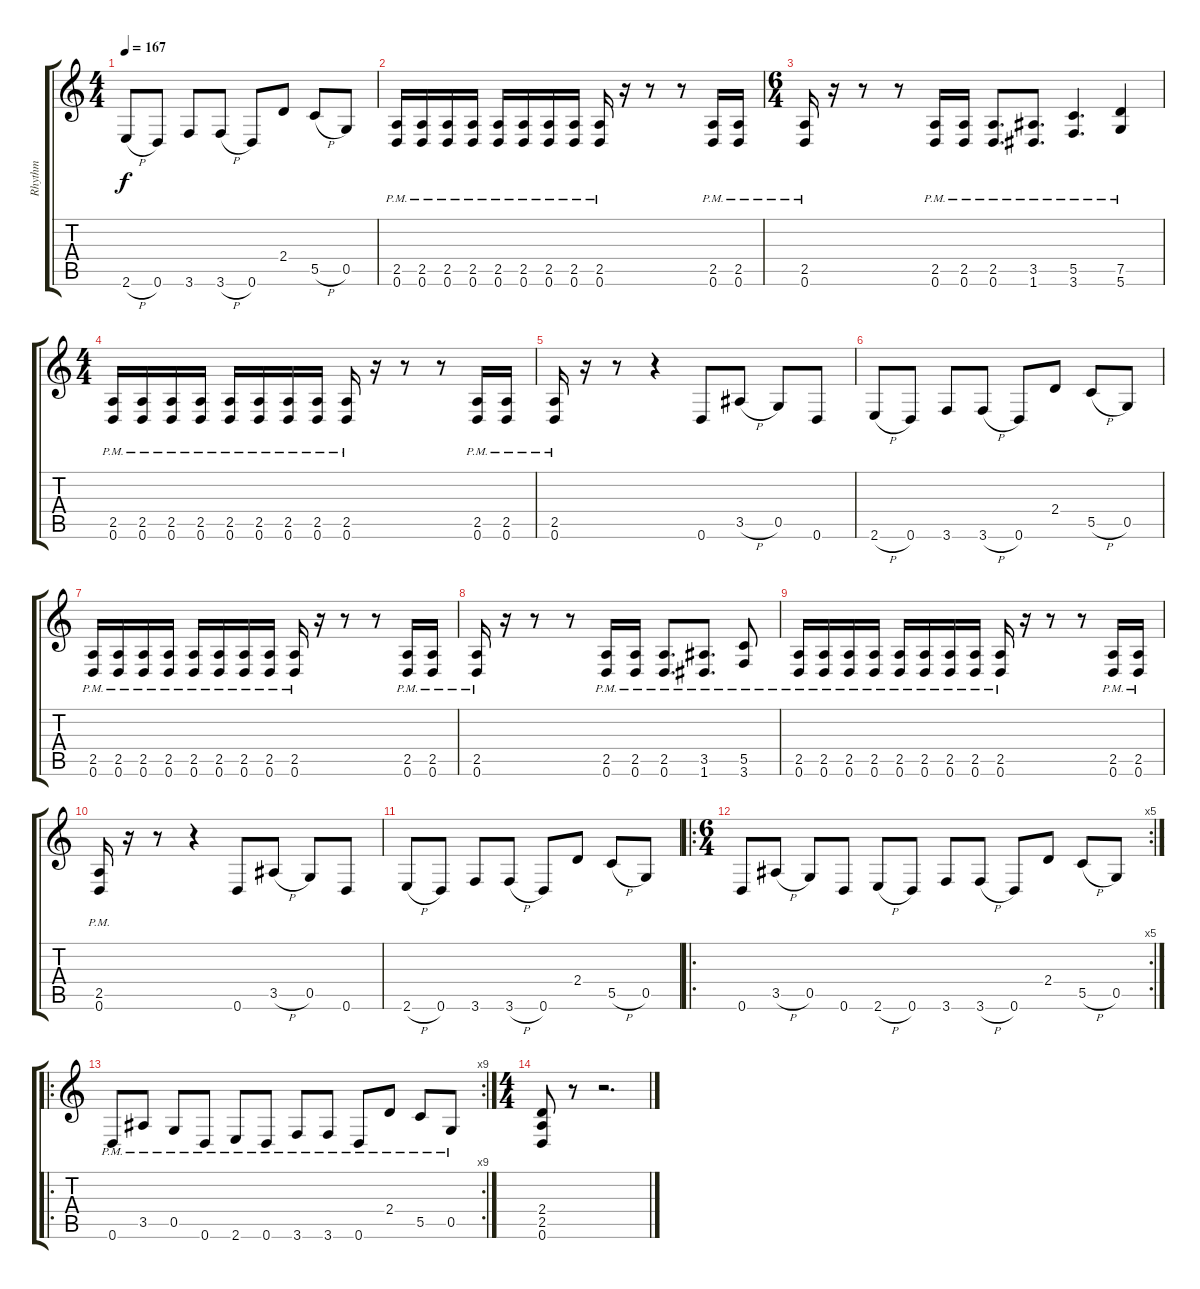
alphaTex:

\track ("Rhythm" "Rhythm") {instrument distortionguitar}
\staff {score tabs}
\tuning (D4 A3 F3 C3 G2 D2) {hide}
\ts (4 4)
\tempo 167
\clef g2
\ks c
2.6{h}.8{dy f} 0.6.8 3.6.8 3.6{h}.8 0.6.8 2.4.8 5.5{h}.8 0.5.8 |
(2.5{pm} 0.6{pm}).16 (2.5{pm} 0.6{pm}).16 (2.5{pm} 0.6{pm}).16 (2.5{pm} 0.6{pm}).16 (2.5{pm} 0.6{pm}).16 (2.5{pm} 0.6{pm}).16 (2.5{pm} 0.6{pm}).16 (2.5{pm} 0.6{pm}).16 (2.5{pm} 0.6{pm}).16 r.16 r.8 r.8 (2.5{pm} 0.6{pm}).16 (2.5{pm} 0.6{pm}).16 |
\ts (6 4)
(2.5{pm} 0.6{pm}).16 r.16 r.8 r.8 (2.5{pm} 0.6{pm}).16 (2.5{pm} 0.6{pm}).16 (2.5{pm} 0.6{pm}).8{d} (3.5{pm} 1.6{pm}).8{d} (5.5{pm} 3.6{pm}).4{d} (7.5{pm} 5.6{pm}).4 |
\ts (4 4)
(2.5{pm} 0.6{pm}).16 (2.5{pm} 0.6{pm}).16 (2.5{pm} 0.6{pm}).16 (2.5{pm} 0.6{pm}).16 (2.5{pm} 0.6{pm}).16 (2.5{pm} 0.6{pm}).16 (2.5{pm} 0.6{pm}).16 (2.5{pm} 0.6{pm}).16 (2.5{pm} 0.6{pm}).16 r.16 r.8 r.8 (2.5{pm} 0.6{pm}).16 (2.5{pm} 0.6{pm}).16 |
(2.5{pm} 0.6{pm}).16 r.16 r.8 r.4 0.6.8 3.5{h}.8 0.5.8 0.6.8 |
2.6{h}.8 0.6.8 3.6.8 3.6{h}.8 0.6.8 2.4.8 5.5{h}.8 0.5.8 |
(2.5{pm} 0.6{pm}).16 (2.5{pm} 0.6{pm}).16 (2.5{pm} 0.6{pm}).16 (2.5{pm} 0.6{pm}).16 (2.5{pm} 0.6{pm}).16 (2.5{pm} 0.6{pm}).16 (2.5{pm} 0.6{pm}).16 (2.5{pm} 0.6{pm}).16 (2.5{pm} 0.6{pm}).16 r.16 r.8 r.8 (2.5{pm} 0.6{pm}).16 (2.5{pm} 0.6{pm}).16 |
(2.5{pm} 0.6{pm}).16 r.16 r.8 r.8 (2.5{pm} 0.6{pm}).16 (2.5{pm} 0.6{pm}).16 (2.5{pm} 0.6{pm}).8{d} (3.5{pm} 1.6{pm}).8{d} (5.5{pm} 3.6{pm}).8 |
(2.5{pm} 0.6{pm}).16 (2.5{pm} 0.6{pm}).16 (2.5{pm} 0.6{pm}).16 (2.5{pm} 0.6{pm}).16 (2.5{pm} 0.6{pm}).16 (2.5{pm} 0.6{pm}).16 (2.5{pm} 0.6{pm}).16 (2.5{pm} 0.6{pm}).16 (2.5{pm} 0.6{pm}).16 r.16 r.8 r.8 (2.5{pm} 0.6{pm}).16 (2.5{pm} 0.6{pm}).16 |
(2.5{pm} 0.6{pm}).16 r.16 r.8 r.4 0.6.8 3.5{h}.8 0.5.8 0.6.8 |
2.6{h}.8 0.6.8 3.6.8 3.6{h}.8 0.6.8 2.4.8 5.5{h}.8 0.5.8 |
\ro
\rc 5
\ts (6 4)
0.6.8 3.5{h}.8 0.5.8 0.6.8 2.6{h}.8 0.6.8 3.6.8 3.6{h}.8 0.6.8 2.4.8 5.5{h}.8 0.5.8 |
\ro
\rc 9
0.6{pm}.8 3.5{pm}.8 0.5{pm}.8 0.6{pm}.8 2.6{pm}.8 0.6{pm}.8 3.6{pm}.8 3.6{pm}.8 0.6{pm}.8 2.4{pm}.8 5.5{pm}.8 0.5{pm}.8 |
\ts (4 4)
(2.4 2.5 0.6).8 r.8 r.2{d}
